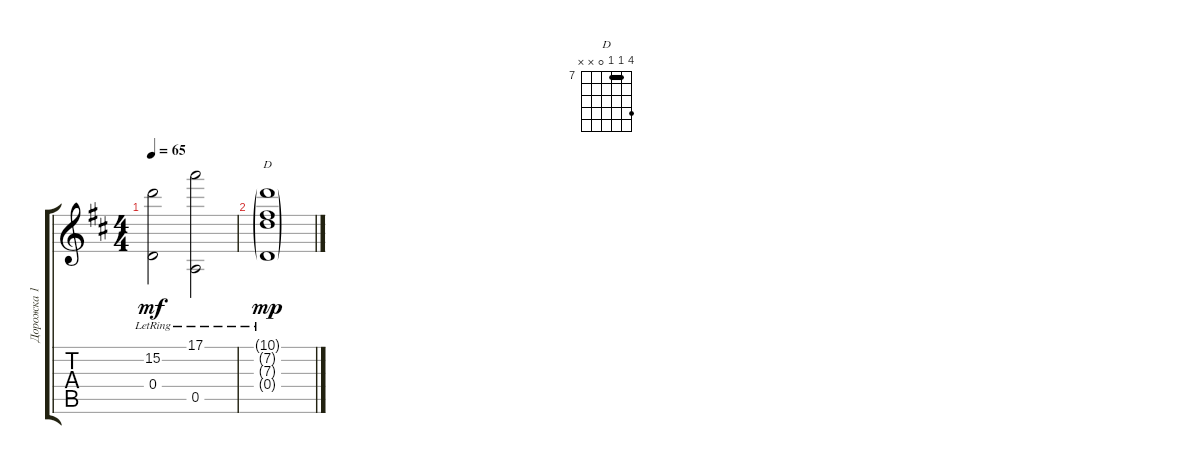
\track ("Дорожка 1" "Дорожка 1") {instrument acousticguitarnylon}
\staff {score tabs}
\tuning (E4 B3 G3 D3 A2 E2) {hide}
\chord ("D" 10 7 7 0 x x) {firstfret 7 barre 7}
\ts (4 4)
\tempo 65
\clef g2
\ks d
(15.2{lr} 0.4).2{dy mf} (17.1{lr} 0.5{lr}).2 |
(10.1{g} 7.2{g lr} 7.3{g} 0.4{g}).1{ch "D" dy mp}
